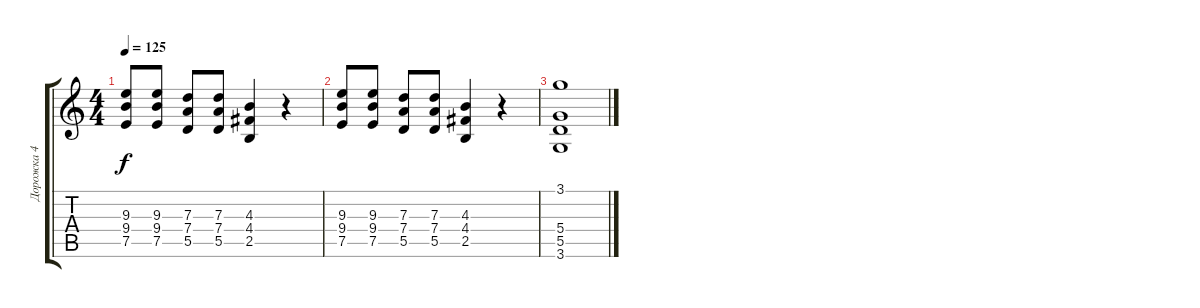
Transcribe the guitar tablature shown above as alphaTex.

\track ("Дорожка 4" "Дорожка 4") {instrument overdrivenguitar}
\staff {score tabs}
\tuning (E4 B3 G3 D3 A2 E2) {hide}
\ts (4 4)
\tempo 125
\clef g2
\ks c
(9.3 9.4 7.5).8{dy f} (9.3 9.4 7.5).8 (7.3 7.4 5.5).8 (7.3 7.4 5.5).8 (4.3 4.4 2.5).4 r.4 |
(9.3 9.4 7.5).8 (9.3 9.4 7.5).8 (7.3 7.4 5.5).8 (7.3 7.4 5.5).8 (4.3 4.4 2.5).4 r.4 |
(3.1 5.4 5.5 3.6).1
